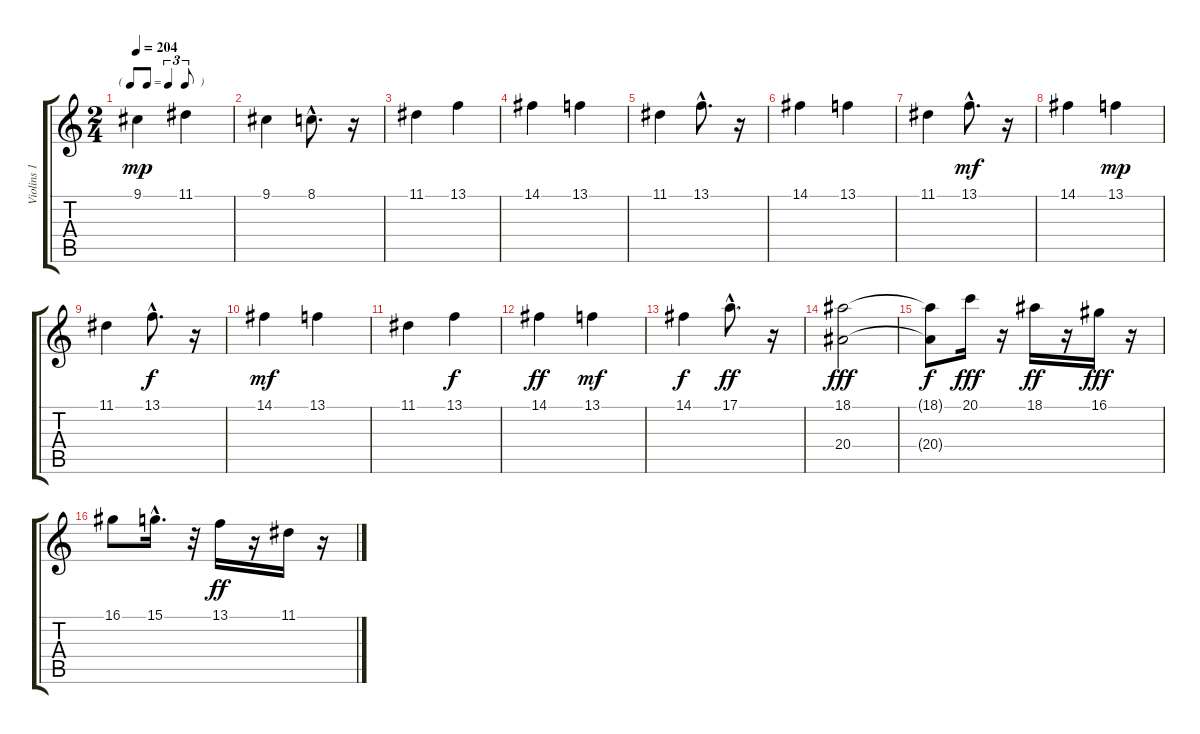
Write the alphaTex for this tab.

\track ("Violins 1" "Violins 1") {instrument stringensemble1}
\staff {score tabs}
\tuning (E4 B3 G3 D3 A2 E2) {hide}
\ts (2 4)
\tf triplet8th
\tempo 204
\clef g2
\ks c
9.1.4{dy mp} 11.1.4 |
9.1.4 8.1{hac}.8{d} r.16 |
11.1.4 13.1.4 |
14.1.4 13.1.4 |
11.1.4 13.1{hac}.8{d} r.16 |
14.1.4 13.1.4 |
11.1.4 13.1{hac}.8{d dy mf} r.16 |
14.1.4 13.1.4{dy mp} |
11.1.4 13.1{hac}.8{d dy f} r.16 |
14.1.4{dy mf} 13.1.4 |
11.1.4 13.1.4{dy f} |
14.1.4{dy ff} 13.1.4{dy mf} |
14.1.4{dy f} 17.1{hac}.8{d dy ff} r.16 |
(18.1 20.4).2{dy fff} |
(18.1{t} 20.4{t}).8{dy f} 20.1.16{dy fff} r.16 18.1.16{dy ff} r.16 16.1.16{dy fff} r.16 |
16.1.8 15.1{hac}.16{d} r.32 13.1.16{dy ff} r.16 11.1.16 r.16
